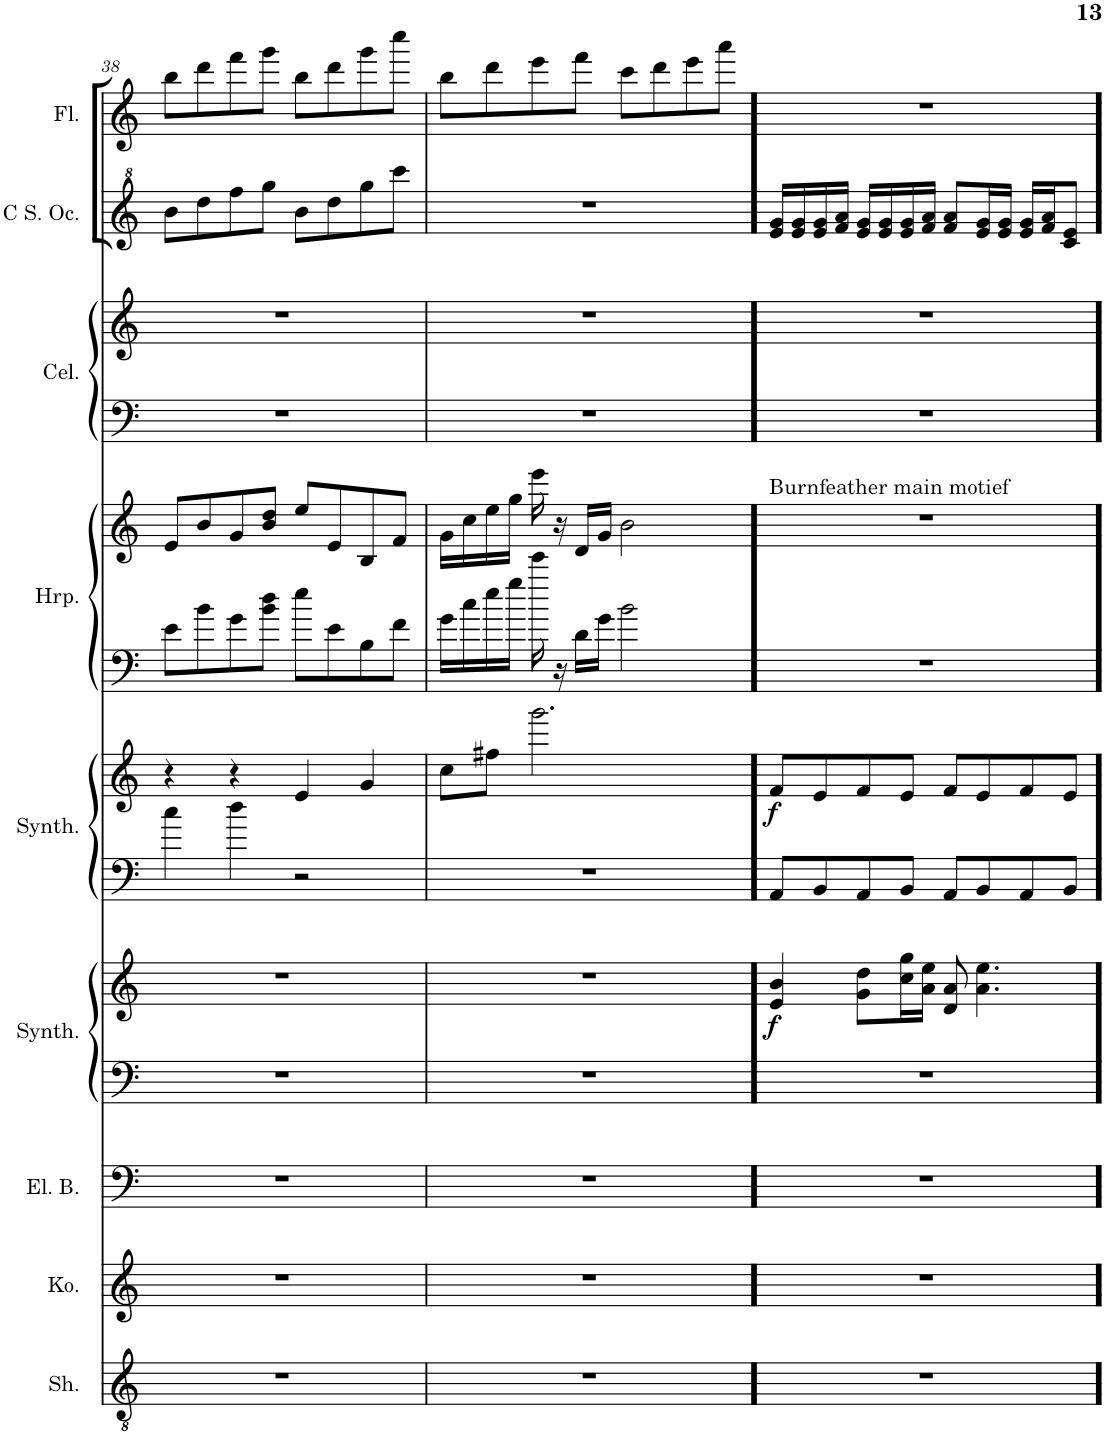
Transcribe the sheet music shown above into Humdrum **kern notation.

**kern	**kern	**kern	**kern	**kern	**dynam	**kern	**kern	**dynam	**kern	**kern	**kern	**kern	**kern	**kern
*part9	*part8	*part7	*part6	*part6	*part6	*part5	*part5	*part5	*part4	*part4	*part3	*part3	*part2	*part1
*staff13	*staff12	*staff11	*staff10	*staff9	*staff9/10	*staff8	*staff7	*staff7/8	*staff6	*staff5	*staff4	*staff3	*staff2	*staff1
*I"Shamisen	*I"Koto	*I"5-str. Electric Bass	*I"Square Synthesizer	*	*	*I"Crystal Synthesizer	*	*	*I"Harp	*	*I"Celesta	*	*I"C Soprano Ocarina	*I"Flute
*I'Sh.	*I'Ko.	*I'El. B.	*I'Synth.	*	*	*I'Synth.	*	*	*I'Hrp.	*	*I'Cel.	*	*I'C S. Oc.	*I'Fl.
!!LO:PB:g=z
*clefGv2	*clefG2	*clefF4	*clefF4	*clefG2	*	*clefF4	*clefG2	*	*clefF4	*clefG2	*clefF4	*clefG2	*clefG^2	*clefG2
*	*	*Trd7c12	*	*	*	*	*	*	*	*	*Trd-7c-12	*Trd-7c-12	*	*
*k[]	*k[]	*k[]	*k[]	*k[]	*	*k[]	*k[]	*	*k[]	*k[]	*k[]	*k[]	*k[]	*k[]
*M4/4	*M4/4	*M4/4	*M4/4	*M4/4	*	*M4/4	*M4/4	*	*M4/4	*M4/4	*M4/4	*M4/4	*M4/4	*M4/4
=38	=38	=38	=38	=38	=38	=38	=38	=38	=38	=38	=38	=38	=38	=38
1r	1r	1r	1r	1r	.	4cc\	4r	.	8e\L	8e/L	1r	1r	8bb\L	8bb\L
.	.	.	.	.	.	.	.	.	8b\	8b/	.	.	8ddd\	8ddd\
.	.	.	.	.	.	4dd\	4r	.	8g\	8g/	.	.	8fff\	8fff\
.	.	.	.	.	.	.	.	.	8b\ 8dd\J	8b/ 8dd/J	.	.	8ggg\J	8ggg\J
.	.	.	.	.	.	2r	4e/	.	8ee\L	8ee/L	.	.	8bb\L	8bb\L
.	.	.	.	.	.	.	.	.	8e\	8e/	.	.	8ddd\	8ddd\
.	.	.	.	.	.	.	4g/	.	8B\	8B/	.	.	8ggg\	8ggg\
.	.	.	.	.	.	.	.	.	8f\J	8f/J	.	.	8cccc\J	8cccc\J
=39	=39	=39	=39	=39	=39	=39	=39	=39	=39	=39	=39	=39	=39	=39
1r	1r	1r	1r	1r	.	1r	8cc\L	.	16g\LL	16g\LL	1r	1r	1r	8bb\L
.	.	.	.	.	.	.	.	.	16cc\	16cc\	.	.	.	.
.	.	.	.	.	.	.	8ff#X\J	.	16ee\	16ee\	.	.	.	8ddd\
.	.	.	.	.	.	.	.	.	16gg\JJ	16gg\JJ	.	.	.	.
.	.	.	.	.	.	.	2.ggg\	.	16eee\	16eee\	.	.	.	8eee\
.	.	.	.	.	.	.	.	.	16r	16r	.	.	.	.
.	.	.	.	.	.	.	.	.	16d\LL	16d/LL	.	.	.	8fff\J
.	.	.	.	.	.	.	.	.	16g\JJ	16g/JJ	.	.	.	.
.	.	.	.	.	.	.	.	.	2b\	2b\	.	.	.	8ccc\L
.	.	.	.	.	.	.	.	.	.	.	.	.	.	8ddd\
.	.	.	.	.	.	.	.	.	.	.	.	.	.	8eee\
.	.	.	.	.	.	.	.	.	.	.	.	.	.	8aaa\J
=40!	=40!	=40!	=40!	=40!	=40!	=40!	=40!	=40!	=40!	=40!	=40!	=40!	=40!	=40!
!	!	!	!	!	!	!	!	!	!	!LO:TX:a:t=Burnfeather main motief	!	!	!	!
!	!	!	!	!	!LO:DY:b	!	!	!LO:DY:b	!	!	!	!	!	!
1r	1r	1r	1r	4e/ 4b/	f	8AA/L	8f/L	f	1r	1r	1r	1r	16ee/ 16gg/LL	1r
.	.	.	.	.	.	.	.	.	.	.	.	.	16ee/ 16gg/	.
.	.	.	.	.	.	8BB/	8e/	.	.	.	.	.	16ee/ 16gg/	.
.	.	.	.	.	.	.	.	.	.	.	.	.	16ff/ 16aa/JJ	.
.	.	.	.	8g\ 8dd\L	.	8AA/	8f/	.	.	.	.	.	16ee/ 16gg/LL	.
.	.	.	.	.	.	.	.	.	.	.	.	.	16ee/ 16gg/	.
.	.	.	.	16cc\ 16gg\L	.	8BB/J	8e/J	.	.	.	.	.	16ee/ 16gg/	.
.	.	.	.	16a\ 16ee\JJ	.	.	.	.	.	.	.	.	16ff/ 16aa/JJ	.
.	.	.	.	8d/ 8a/	.	8AA/L	8f/L	.	.	.	.	.	8ff/ 8aa/L	.
.	.	.	.	4.a\ 4.ee\	.	8BB/	8e/	.	.	.	.	.	16ee/ 16gg/L	.
.	.	.	.	.	.	.	.	.	.	.	.	.	16ee/ 16gg/JJ	.
.	.	.	.	.	.	8AA/	8f/	.	.	.	.	.	16ee/ 16gg/LL	.
.	.	.	.	.	.	.	.	.	.	.	.	.	16ff/ 16aa/J	.
.	.	.	.	.	.	8BB/J	8e/J	.	.	.	.	.	8cc/ 8ee/J	.
=!	=!	=!	=!	=!	=!	=!	=!	=!	=!	=!	=!	=!	=!	=!
*-	*-	*-	*-	*-	*-	*-	*-	*-	*-	*-	*-	*-	*-	*-
